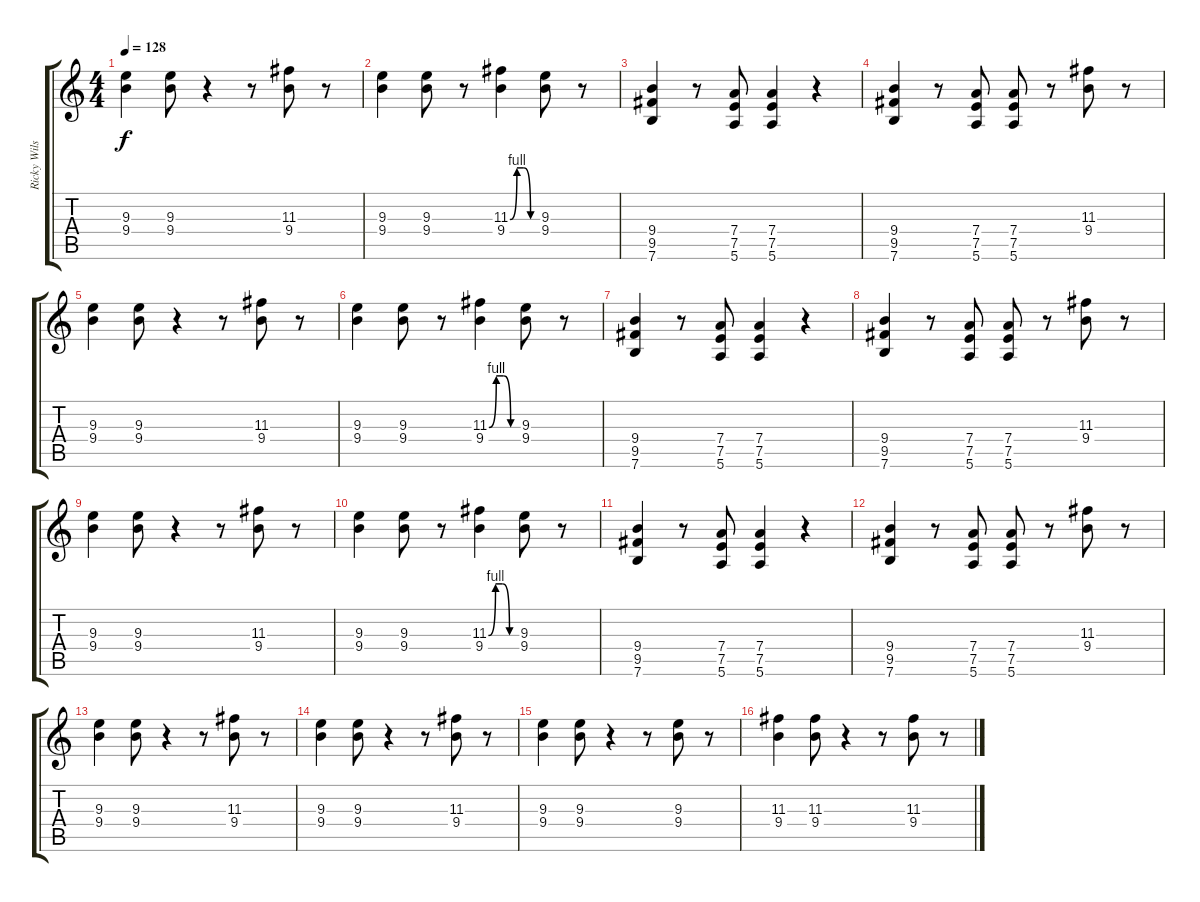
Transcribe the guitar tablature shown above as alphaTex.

\track ("Ricky Wilson (guitar)" "Ricky Wils") {instrument electricguitarjazz}
\staff {score tabs}
\tuning (E4 B3 G3 D3 A2 E2) {hide}
\ts (4 4)
\tempo 128
\clef g2
\ks c
(9.3 9.4).4{dy f} (9.3 9.4).8 r.4 r.8 (11.3 9.4).8 r.8 |
(9.3 9.4).4 (9.3 9.4).8 r.8 (11.3{be (custom 0 0 15 4 30 4 45 0 60 0)} 9.4).4 (9.3 9.4).8 r.8 |
(9.4 9.5 7.6).4 r.8 (7.4 7.5 5.6).8 (7.4 7.5 5.6).4 r.4 |
(9.4 9.5 7.6).4 r.8 (7.4 7.5 5.6).8 (7.4 7.5 5.6).8 r.8 (11.3 9.4).8 r.8 |
(9.3 9.4).4 (9.3 9.4).8 r.4 r.8 (11.3 9.4).8 r.8 |
(9.3 9.4).4 (9.3 9.4).8 r.8 (11.3{be (custom 0 0 15 4 30 4 45 0 60 0)} 9.4).4 (9.3 9.4).8 r.8 |
(9.4 9.5 7.6).4 r.8 (7.4 7.5 5.6).8 (7.4 7.5 5.6).4 r.4 |
(9.4 9.5 7.6).4 r.8 (7.4 7.5 5.6).8 (7.4 7.5 5.6).8 r.8 (11.3 9.4).8 r.8 |
(9.3 9.4).4 (9.3 9.4).8 r.4 r.8 (11.3 9.4).8 r.8 |
(9.3 9.4).4 (9.3 9.4).8 r.8 (11.3{be (custom 0 0 15 4 30 4 45 0 60 0)} 9.4).4 (9.3 9.4).8 r.8 |
(9.4 9.5 7.6).4 r.8 (7.4 7.5 5.6).8 (7.4 7.5 5.6).4 r.4 |
(9.4 9.5 7.6).4 r.8 (7.4 7.5 5.6).8 (7.4 7.5 5.6).8 r.8 (11.3 9.4).8 r.8 |
(9.3 9.4).4 (9.3 9.4).8 r.4 r.8 (11.3 9.4).8 r.8 |
(9.3 9.4).4 (9.3 9.4).8 r.4 r.8 (11.3 9.4).8 r.8 |
(9.3 9.4).4 (9.3 9.4).8 r.4 r.8 (9.3 9.4).8 r.8 |
(11.3 9.4).4 (11.3 9.4).8 r.4 r.8 (11.3 9.4).8 r.8
